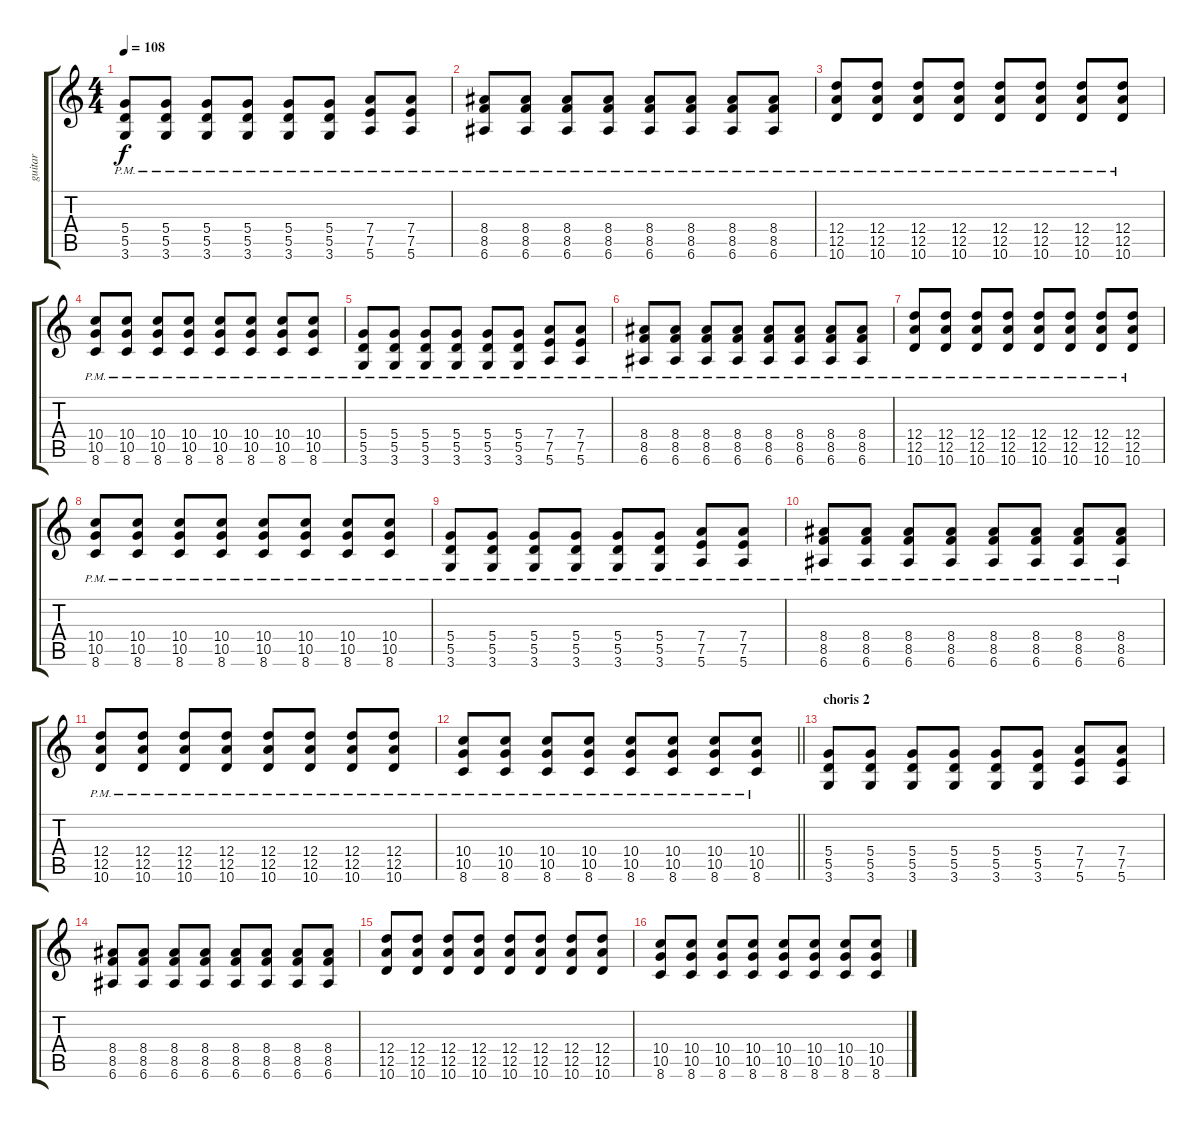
\track ("guitar" "guitar") {instrument distortionguitar}
\staff {score tabs}
\tuning (E4 B3 G3 D3 A2 E2) {hide}
\ts (4 4)
\tempo 108
\clef g2
\ks c
(5.4{pm} 5.5{pm} 3.6{pm}).8{dy f volume 9} (5.4{pm} 5.5{pm} 3.6{pm}).8 (5.4{pm} 5.5{pm} 3.6{pm}).8 (5.4{pm} 5.5{pm} 3.6{pm}).8 (5.4{pm} 5.5{pm} 3.6{pm}).8 (5.4{pm} 5.5{pm} 3.6{pm}).8 (7.4{pm} 7.5{pm} 5.6{pm}).8 (7.4{pm} 7.5{pm} 5.6{pm}).8 |
(8.4{pm} 8.5{pm} 6.6{pm}).8 (8.4{pm} 8.5{pm} 6.6{pm}).8 (8.4{pm} 8.5{pm} 6.6{pm}).8 (8.4{pm} 8.5{pm} 6.6{pm}).8 (8.4{pm} 8.5{pm} 6.6{pm}).8 (8.4{pm} 8.5{pm} 6.6{pm}).8 (8.4{pm} 8.5{pm} 6.6{pm}).8 (8.4{pm} 8.5{pm} 6.6{pm}).8 |
(12.4{pm} 12.5{pm} 10.6{pm}).8 (12.4{pm} 12.5{pm} 10.6{pm}).8 (12.4{pm} 12.5{pm} 10.6{pm}).8 (12.4{pm} 12.5{pm} 10.6{pm}).8 (12.4{pm} 12.5{pm} 10.6{pm}).8 (12.4{pm} 12.5{pm} 10.6{pm}).8 (12.4{pm} 12.5{pm} 10.6{pm}).8 (12.4{pm} 12.5{pm} 10.6{pm}).8 |
(10.4{pm} 10.5{pm} 8.6{pm}).8 (10.4{pm} 10.5{pm} 8.6{pm}).8 (10.4{pm} 10.5{pm} 8.6{pm}).8 (10.4{pm} 10.5{pm} 8.6{pm}).8 (10.4{pm} 10.5{pm} 8.6{pm}).8 (10.4{pm} 10.5{pm} 8.6{pm}).8 (10.4{pm} 10.5{pm} 8.6{pm}).8 (10.4{pm} 10.5{pm} 8.6{pm}).8 |
(5.4{pm} 5.5{pm} 3.6{pm}).8{volume 9} (5.4{pm} 5.5{pm} 3.6{pm}).8 (5.4{pm} 5.5{pm} 3.6{pm}).8 (5.4{pm} 5.5{pm} 3.6{pm}).8 (5.4{pm} 5.5{pm} 3.6{pm}).8 (5.4{pm} 5.5{pm} 3.6{pm}).8 (7.4{pm} 7.5{pm} 5.6{pm}).8 (7.4{pm} 7.5{pm} 5.6{pm}).8 |
(8.4{pm} 8.5{pm} 6.6{pm}).8 (8.4{pm} 8.5{pm} 6.6{pm}).8 (8.4{pm} 8.5{pm} 6.6{pm}).8 (8.4{pm} 8.5{pm} 6.6{pm}).8 (8.4{pm} 8.5{pm} 6.6{pm}).8 (8.4{pm} 8.5{pm} 6.6{pm}).8 (8.4{pm} 8.5{pm} 6.6{pm}).8 (8.4{pm} 8.5{pm} 6.6{pm}).8 |
(12.4{pm} 12.5{pm} 10.6{pm}).8 (12.4{pm} 12.5{pm} 10.6{pm}).8 (12.4{pm} 12.5{pm} 10.6{pm}).8 (12.4{pm} 12.5{pm} 10.6{pm}).8 (12.4{pm} 12.5{pm} 10.6{pm}).8 (12.4{pm} 12.5{pm} 10.6{pm}).8 (12.4{pm} 12.5{pm} 10.6{pm}).8 (12.4{pm} 12.5{pm} 10.6{pm}).8 |
(10.4{pm} 10.5{pm} 8.6{pm}).8 (10.4{pm} 10.5{pm} 8.6{pm}).8 (10.4{pm} 10.5{pm} 8.6{pm}).8 (10.4{pm} 10.5{pm} 8.6{pm}).8 (10.4{pm} 10.5{pm} 8.6{pm}).8 (10.4{pm} 10.5{pm} 8.6{pm}).8 (10.4{pm} 10.5{pm} 8.6{pm}).8 (10.4{pm} 10.5{pm} 8.6{pm}).8 |
(5.4{pm} 5.5{pm} 3.6{pm}).8{volume 9} (5.4{pm} 5.5{pm} 3.6{pm}).8 (5.4{pm} 5.5{pm} 3.6{pm}).8 (5.4{pm} 5.5{pm} 3.6{pm}).8 (5.4{pm} 5.5{pm} 3.6{pm}).8 (5.4{pm} 5.5{pm} 3.6{pm}).8 (7.4{pm} 7.5{pm} 5.6{pm}).8 (7.4{pm} 7.5{pm} 5.6{pm}).8 |
(8.4{pm} 8.5{pm} 6.6{pm}).8 (8.4{pm} 8.5{pm} 6.6{pm}).8 (8.4{pm} 8.5{pm} 6.6{pm}).8 (8.4{pm} 8.5{pm} 6.6{pm}).8 (8.4{pm} 8.5{pm} 6.6{pm}).8 (8.4{pm} 8.5{pm} 6.6{pm}).8 (8.4{pm} 8.5{pm} 6.6{pm}).8 (8.4{pm} 8.5{pm} 6.6{pm}).8 |
(12.4{pm} 12.5{pm} 10.6{pm}).8 (12.4{pm} 12.5{pm} 10.6{pm}).8 (12.4{pm} 12.5{pm} 10.6{pm}).8 (12.4{pm} 12.5{pm} 10.6{pm}).8 (12.4{pm} 12.5{pm} 10.6{pm}).8 (12.4{pm} 12.5{pm} 10.6{pm}).8 (12.4{pm} 12.5{pm} 10.6{pm}).8 (12.4{pm} 12.5{pm} 10.6{pm}).8 |
\barLineRight lightlight
(10.4{pm} 10.5{pm} 8.6{pm}).8 (10.4{pm} 10.5{pm} 8.6{pm}).8 (10.4{pm} 10.5{pm} 8.6{pm}).8 (10.4{pm} 10.5{pm} 8.6{pm}).8 (10.4{pm} 10.5{pm} 8.6{pm}).8 (10.4{pm} 10.5{pm} 8.6{pm}).8 (10.4{pm} 10.5{pm} 8.6{pm}).8 (10.4{pm} 10.5{pm} 8.6{pm}).8 |
\section ("" "choris 2")
(5.4 5.5 3.6).8{volume 16} (5.4 5.5 3.6).8 (5.4 5.5 3.6).8 (5.4 5.5 3.6).8 (5.4 5.5 3.6).8 (5.4 5.5 3.6).8 (7.4 7.5 5.6).8 (7.4 7.5 5.6).8 |
(8.4 8.5 6.6).8 (8.4 8.5 6.6).8 (8.4 8.5 6.6).8 (8.4 8.5 6.6).8 (8.4 8.5 6.6).8 (8.4 8.5 6.6).8 (8.4 8.5 6.6).8 (8.4 8.5 6.6).8 |
(12.4 12.5 10.6).8 (12.4 12.5 10.6).8 (12.4 12.5 10.6).8 (12.4 12.5 10.6).8 (12.4 12.5 10.6).8 (12.4 12.5 10.6).8 (12.4 12.5 10.6).8 (12.4 12.5 10.6).8 |
(10.4 10.5 8.6).8 (10.4 10.5 8.6).8 (10.4 10.5 8.6).8 (10.4 10.5 8.6).8 (10.4 10.5 8.6).8 (10.4 10.5 8.6).8 (10.4 10.5 8.6).8 (10.4 10.5 8.6).8
